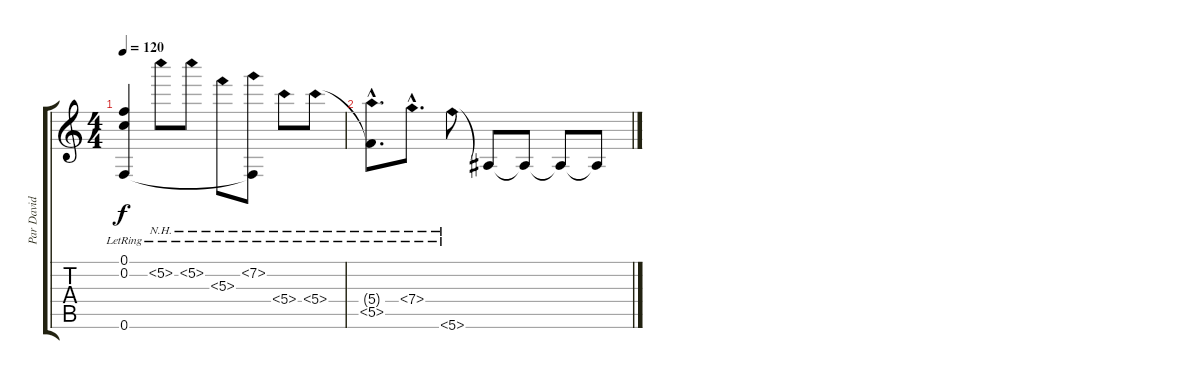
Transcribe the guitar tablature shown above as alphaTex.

\track ("Par David Cloutier" "Par David ") {instrument acousticguitarsteel}
\staff {score tabs}
\tuning (F4 C4 F3 C3 A2 F2) {hide}
\ts (4 4)
\tempo 120
\clef g2
\ks c
(0.1{t} 0.2{t} 0.6{lr}).4{dy f} 5.2{nh lr}.8 5.2{nh lr}.8 5.3{nh lr}.8 (7.2{nh lr} 0.6{t}).8 5.4{nh lr}.8 5.4{nh lr}.8 |
(5.4{hac t} 5.5{nh hac lr}).8{d} 7.4{nh hac lr}.8{d} 5.6{nh lr}.8 5.6{t}.8 5.6{t}.8 5.6{t}.8 5.6{t}.8
